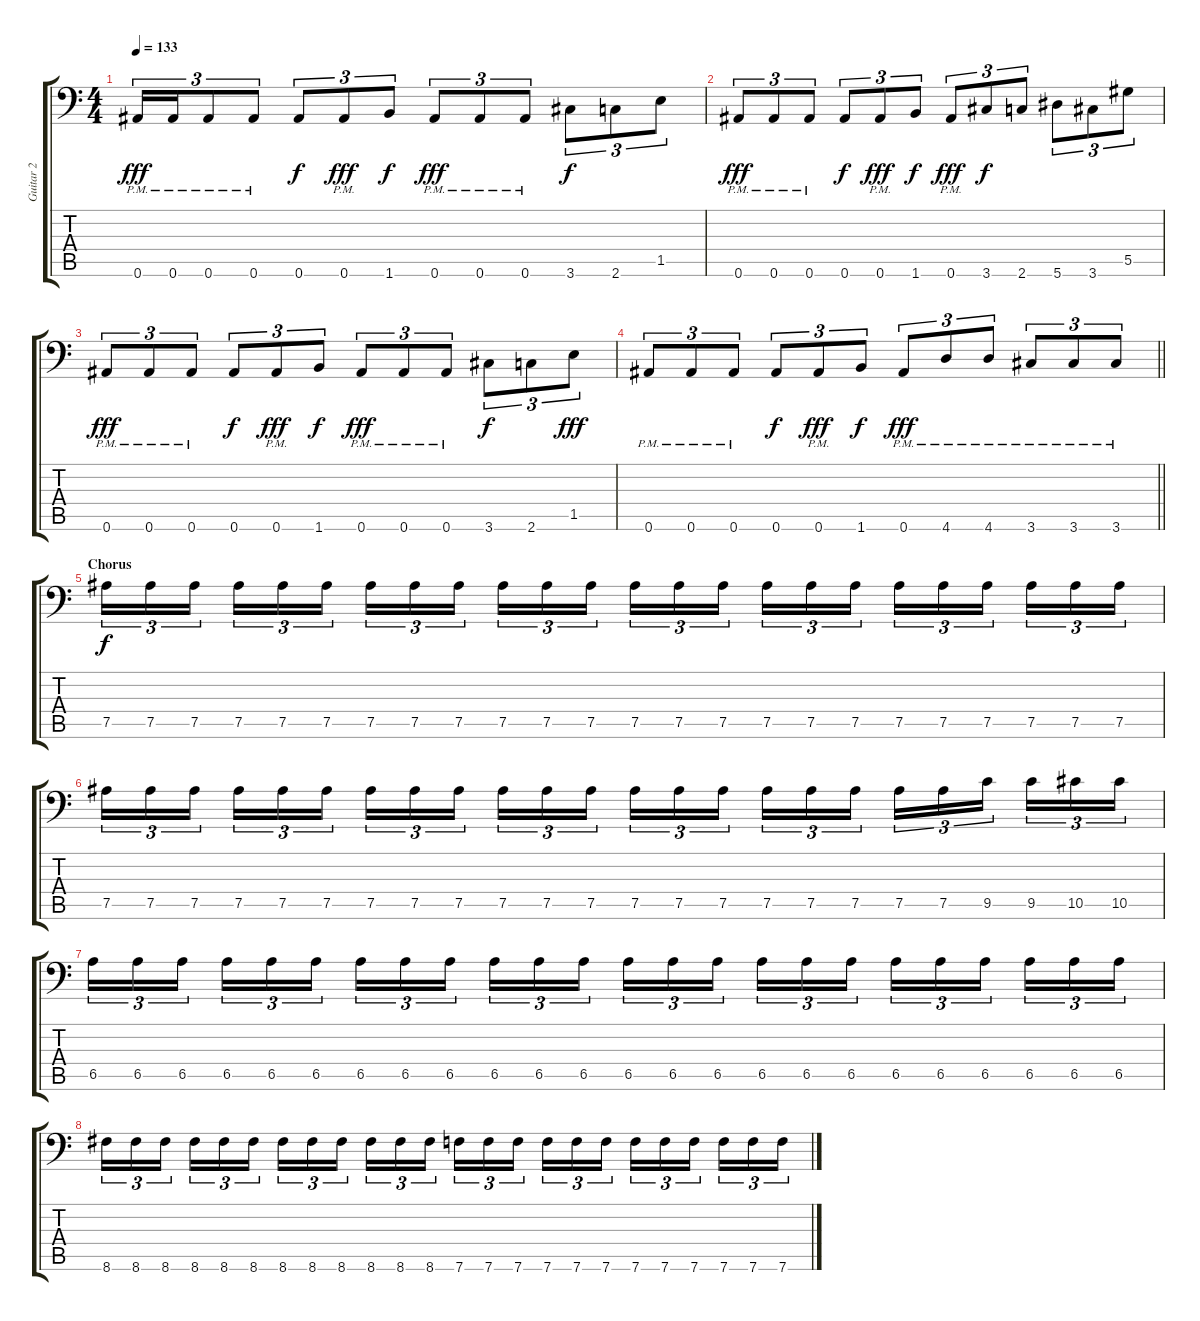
\track ("Guitar 2" "Guitar 2") {instrument distortionguitar}
\staff {score tabs}
\tuning (Bb3 F3 Db3 Ab2 Eb2 Bb1) {hide}
\ts (4 4)
\tempo 133
\clef f4
\ks c
0.6{pm}.16{tu (3 2) dy fff} 0.6{pm}.16{tu (3 2)} 0.6{pm}.8{tu (3 2)} 0.6{pm}.8{tu (3 2)} 0.6.8{tu (3 2) dy f} 0.6{pm}.8{tu (3 2) dy fff} 1.6.8{tu (3 2) dy f} 0.6{pm}.8{tu (3 2) dy fff} 0.6{pm}.8{tu (3 2)} 0.6{pm}.8{tu (3 2)} 3.6.8{tu (3 2) dy f} 2.6.8{tu (3 2)} 1.5.8{tu (3 2)} |
0.6{pm}.8{tu (3 2) dy fff} 0.6{pm}.8{tu (3 2)} 0.6{pm}.8{tu (3 2)} 0.6.8{tu (3 2) dy f} 0.6{pm}.8{tu (3 2) dy fff} 1.6.8{tu (3 2) dy f} 0.6{pm}.8{tu (3 2) dy fff} 3.6.8{tu (3 2) dy f} 2.6.8{tu (3 2)} 5.6.8{tu (3 2)} 3.6.8{tu (3 2)} 5.5.8{tu (3 2)} |
0.6{pm}.8{tu (3 2) dy fff} 0.6{pm}.8{tu (3 2)} 0.6{pm}.8{tu (3 2)} 0.6.8{tu (3 2) dy f} 0.6{pm}.8{tu (3 2) dy fff} 1.6.8{tu (3 2) dy f} 0.6{pm}.8{tu (3 2) dy fff} 0.6{pm}.8{tu (3 2)} 0.6{pm}.8{tu (3 2)} 3.6.8{tu (3 2) dy f} 2.6.8{tu (3 2)} 1.5.8{tu (3 2) dy fff} |
\barLineRight lightlight
0.6{pm}.8{tu (3 2)} 0.6{pm}.8{tu (3 2)} 0.6{pm}.8{tu (3 2)} 0.6.8{tu (3 2) dy f} 0.6{pm}.8{tu (3 2) dy fff} 1.6.8{tu (3 2) dy f} 0.6{pm}.8{tu (3 2) dy fff} 4.6{pm}.8{tu (3 2)} 4.6{pm}.8{tu (3 2)} 3.6{pm}.8{tu (3 2)} 3.6{pm}.8{tu (3 2)} 3.6{pm}.8{tu (3 2)} |
\section ("" "Chorus")
7.5.16{tu (3 2) dy f} 7.5.16{tu (3 2)} 7.5.16{tu (3 2) beam splitsecondary} 7.5.16{tu (3 2)} 7.5.16{tu (3 2)} 7.5.16{tu (3 2)} 7.5.16{tu (3 2)} 7.5.16{tu (3 2)} 7.5.16{tu (3 2) beam splitsecondary} 7.5.16{tu (3 2)} 7.5.16{tu (3 2)} 7.5.16{tu (3 2)} 7.5.16{tu (3 2)} 7.5.16{tu (3 2)} 7.5.16{tu (3 2) beam splitsecondary} 7.5.16{tu (3 2)} 7.5.16{tu (3 2)} 7.5.16{tu (3 2)} 7.5.16{tu (3 2)} 7.5.16{tu (3 2)} 7.5.16{tu (3 2) beam splitsecondary} 7.5.16{tu (3 2)} 7.5.16{tu (3 2)} 7.5.16{tu (3 2)} |
7.5.16{tu (3 2)} 7.5.16{tu (3 2)} 7.5.16{tu (3 2) beam splitsecondary} 7.5.16{tu (3 2)} 7.5.16{tu (3 2)} 7.5.16{tu (3 2)} 7.5.16{tu (3 2)} 7.5.16{tu (3 2)} 7.5.16{tu (3 2) beam splitsecondary} 7.5.16{tu (3 2)} 7.5.16{tu (3 2)} 7.5.16{tu (3 2)} 7.5.16{tu (3 2)} 7.5.16{tu (3 2)} 7.5.16{tu (3 2) beam splitsecondary} 7.5.16{tu (3 2)} 7.5.16{tu (3 2)} 7.5.16{tu (3 2)} 7.5.16{tu (3 2)} 7.5.16{tu (3 2)} 9.5.16{tu (3 2) beam splitsecondary} 9.5.16{tu (3 2)} 10.5.16{tu (3 2)} 10.5.16{tu (3 2)} |
6.5.16{tu (3 2)} 6.5.16{tu (3 2)} 6.5.16{tu (3 2) beam splitsecondary} 6.5.16{tu (3 2)} 6.5.16{tu (3 2)} 6.5.16{tu (3 2)} 6.5.16{tu (3 2)} 6.5.16{tu (3 2)} 6.5.16{tu (3 2) beam splitsecondary} 6.5.16{tu (3 2)} 6.5.16{tu (3 2)} 6.5.16{tu (3 2)} 6.5.16{tu (3 2)} 6.5.16{tu (3 2)} 6.5.16{tu (3 2) beam splitsecondary} 6.5.16{tu (3 2)} 6.5.16{tu (3 2)} 6.5.16{tu (3 2)} 6.5.16{tu (3 2)} 6.5.16{tu (3 2)} 6.5.16{tu (3 2) beam splitsecondary} 6.5.16{tu (3 2)} 6.5.16{tu (3 2)} 6.5.16{tu (3 2)} |
8.6.16{tu (3 2)} 8.6.16{tu (3 2)} 8.6.16{tu (3 2) beam splitsecondary} 8.6.16{tu (3 2)} 8.6.16{tu (3 2)} 8.6.16{tu (3 2)} 8.6.16{tu (3 2)} 8.6.16{tu (3 2)} 8.6.16{tu (3 2) beam splitsecondary} 8.6.16{tu (3 2)} 8.6.16{tu (3 2)} 8.6.16{tu (3 2)} 7.6.16{tu (3 2)} 7.6.16{tu (3 2)} 7.6.16{tu (3 2) beam splitsecondary} 7.6.16{tu (3 2)} 7.6.16{tu (3 2)} 7.6.16{tu (3 2)} 7.6.16{tu (3 2)} 7.6.16{tu (3 2)} 7.6.16{tu (3 2) beam splitsecondary} 7.6.16{tu (3 2)} 7.6.16{tu (3 2)} 7.6.16{tu (3 2)}
